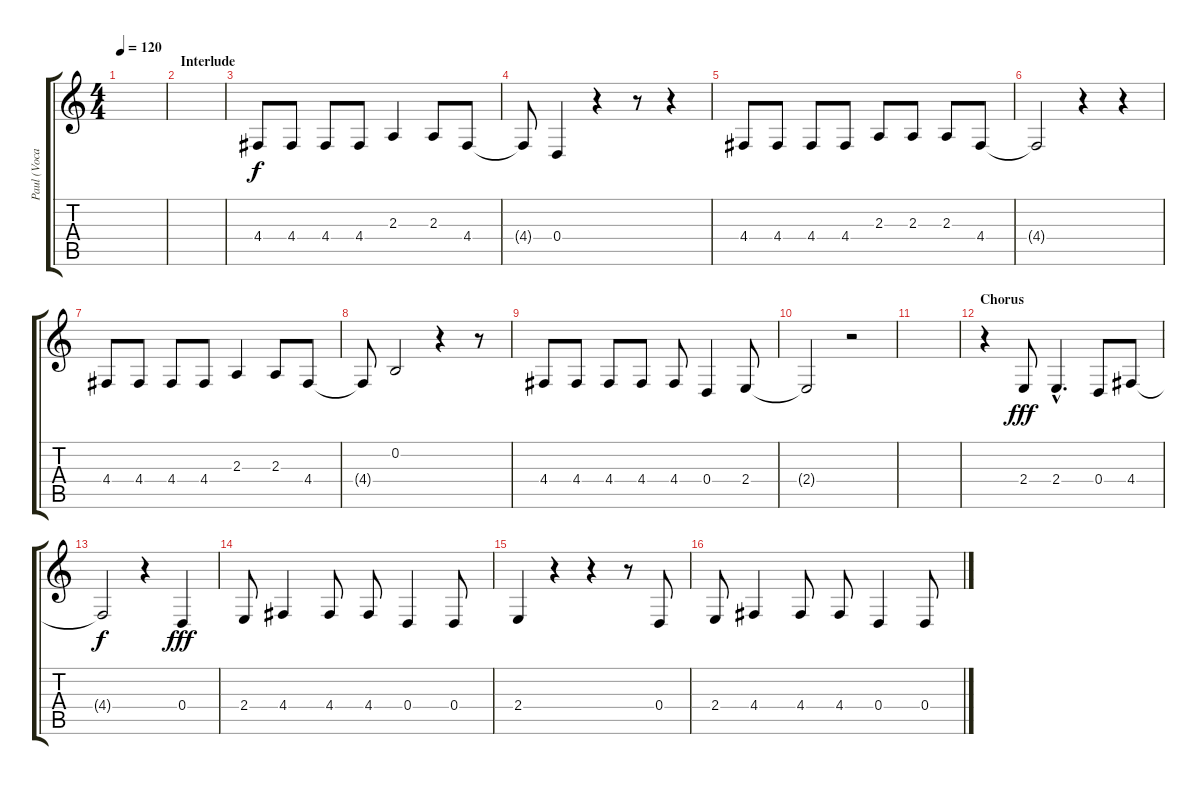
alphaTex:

\track ("Paul (Vocals)" "Paul (Voca") {instrument tenorsax}
\staff {score tabs}
\tuning (E4 B3 G3 D3 A2 E2) {hide}
\ts (4 4)
\tempo 120
\clef g2
\ks c
|
\section ("" "Interlude")
|
4.4.8{volume 14} 4.4.8 4.4.8 4.4.8 2.3.4 2.3.8 4.4.8 |
4.4{t}.8 0.4.4 r.4 r.8 r.4 |
4.4.8 4.4.8 4.4.8 4.4.8 2.3.8 2.3.8 2.3.8 4.4.8 |
4.4{t}.2 r.4 r.4 |
4.4.8 4.4.8 4.4.8 4.4.8 2.3.4 2.3.8 4.4.8 |
4.4{t}.8 0.2.2 r.4 r.8 |
4.4.8 4.4.8 4.4.8 4.4.8 4.4.8 0.4.4 2.4.8 |
2.4{t}.2 r.2 |
|
\section ("" "Chorus")
r.4 2.4.8{dy fff} 2.4{hac}.4{d} 0.4.8 4.4.8 |
4.4{t}.2{dy f} r.4 0.4.4{dy fff} |
2.4.8 4.4.4 4.4.8 4.4.8 0.4.4 0.4.8 |
2.4.4 r.4 r.4 r.8 0.4.8 |
2.4.8 4.4.4 4.4.8 4.4.8 0.4.4 0.4.8
